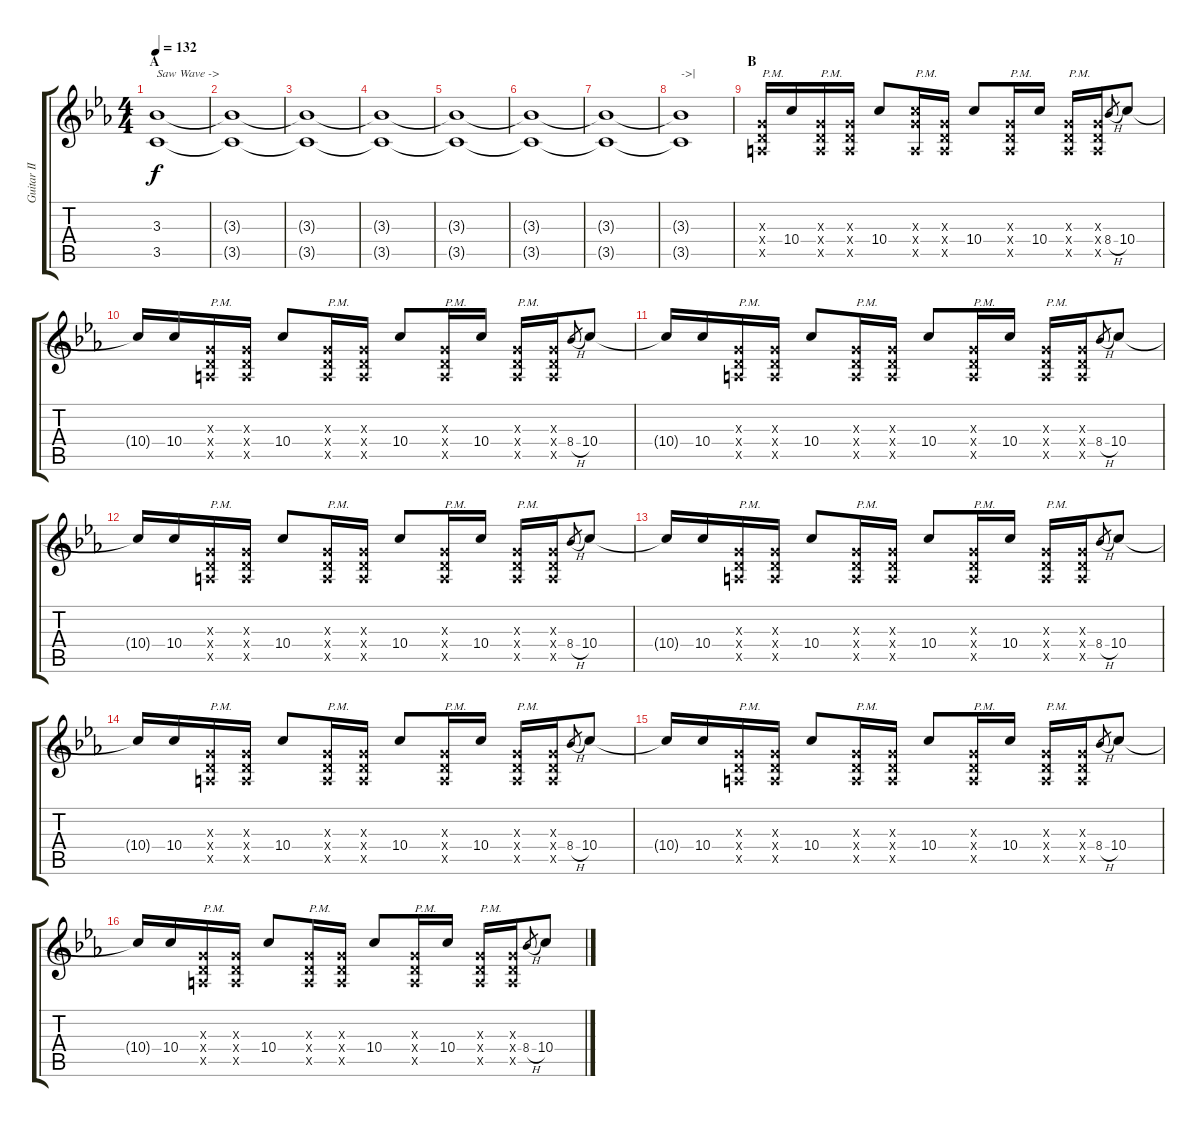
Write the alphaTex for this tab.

\track ("Guitar II" "Guitar II") {instrument distortionguitar}
\staff {score tabs}
\tuning (E4 B3 G3 D3 A2 E2) {hide}
\ts (4 4)
\section ("" "A")
\tempo 132
\clef g2
\ks eb
(3.3 3.5).1{txt "Saw Wave ->" dy f volume 8 instrument lead2sawtooth} |
(3.3{t} 3.5{t}).1 |
(3.3{t} 3.5{t}).1 |
(3.3{t} 3.5{t}).1 |
(3.3{t} 3.5{t}).1 |
(3.3{t} 3.5{t}).1 |
(3.3{t} 3.5{t}).1 |
(3.3{t} 3.5{t}).1{txt "->|"} |
\section ("" "B")
(0.3{x} 0.4{x} 0.5{x}).16{txt "P.M." instrument distortionguitar} 10.4.16 (0.3{x} 0.4{x} 0.5{x}).16{txt "P.M."} (0.3{x} 0.4{x} 0.5{x}).16 10.4.8 (0.3{x} 10.4{x} 0.5{x}).16{txt "P.M."} (0.3{x} 0.4{x} 0.5{x}).16 10.4.8 (0.3{x} 0.4{x} 0.5{x}).16{txt "P.M."} 10.4.16 (0.3{x} 0.4{x} 0.5{x}).16{txt "P.M."} (0.3{x} 0.4{x} 0.5{x}).16 8.4{h}.8{gr} 10.4.8 |
10.4{t}.16 10.4.16 (0.3{x} 0.4{x} 0.5{x}).16{txt "P.M."} (0.3{x} 0.4{x} 0.5{x}).16 10.4.8 (0.3{x} 0.4{x} 0.5{x}).16{txt "P.M."} (0.3{x} 0.4{x} 0.5{x}).16 10.4.8 (0.3{x} 0.4{x} 0.5{x}).16{txt "P.M."} 10.4.16 (0.3{x} 0.4{x} 0.5{x}).16{txt "P.M."} (0.3{x} 0.4{x} 0.5{x}).16 8.4{h}.8{gr} 10.4.8 |
10.4{t}.16 10.4.16 (0.3{x} 0.4{x} 0.5{x}).16{txt "P.M."} (0.3{x} 0.4{x} 0.5{x}).16 10.4.8 (0.3{x} 0.4{x} 0.5{x}).16{txt "P.M."} (0.3{x} 0.4{x} 0.5{x}).16 10.4.8 (0.3{x} 0.4{x} 0.5{x}).16{txt "P.M."} 10.4.16 (0.3{x} 0.4{x} 0.5{x}).16{txt "P.M."} (0.3{x} 0.4{x} 0.5{x}).16 8.4{h}.8{gr} 10.4.8 |
10.4{t}.16 10.4.16 (0.3{x} 0.4{x} 0.5{x}).16{txt "P.M."} (0.3{x} 0.4{x} 0.5{x}).16 10.4.8 (0.3{x} 0.4{x} 0.5{x}).16{txt "P.M."} (0.3{x} 0.4{x} 0.5{x}).16 10.4.8 (0.3{x} 0.4{x} 0.5{x}).16{txt "P.M."} 10.4.16 (0.3{x} 0.4{x} 0.5{x}).16{txt "P.M."} (0.3{x} 0.4{x} 0.5{x}).16 8.4{h}.8{gr} 10.4.8 |
10.4{t}.16 10.4.16 (0.3{x} 0.4{x} 0.5{x}).16{txt "P.M."} (0.3{x} 0.4{x} 0.5{x}).16 10.4.8 (0.3{x} 0.4{x} 0.5{x}).16{txt "P.M."} (0.3{x} 0.4{x} 0.5{x}).16 10.4.8 (0.3{x} 0.4{x} 0.5{x}).16{txt "P.M."} 10.4.16 (0.3{x} 0.4{x} 0.5{x}).16{txt "P.M."} (0.3{x} 0.4{x} 0.5{x}).16 8.4{h}.8{gr} 10.4.8 |
10.4{t}.16 10.4.16 (0.3{x} 0.4{x} 0.5{x}).16{txt "P.M."} (0.3{x} 0.4{x} 0.5{x}).16 10.4.8 (0.3{x} 0.4{x} 0.5{x}).16{txt "P.M."} (0.3{x} 0.4{x} 0.5{x}).16 10.4.8 (0.3{x} 0.4{x} 0.5{x}).16{txt "P.M."} 10.4.16 (0.3{x} 0.4{x} 0.5{x}).16{txt "P.M."} (0.3{x} 0.4{x} 0.5{x}).16 8.4{h}.8{gr} 10.4.8 |
10.4{t}.16 10.4.16 (0.3{x} 0.4{x} 0.5{x}).16{txt "P.M."} (0.3{x} 0.4{x} 0.5{x}).16 10.4.8 (0.3{x} 0.4{x} 0.5{x}).16{txt "P.M."} (0.3{x} 0.4{x} 0.5{x}).16 10.4.8 (0.3{x} 0.4{x} 0.5{x}).16{txt "P.M."} 10.4.16 (0.3{x} 0.4{x} 0.5{x}).16{txt "P.M."} (0.3{x} 0.4{x} 0.5{x}).16 8.4{h}.8{gr} 10.4.8 |
10.4{t}.16 10.4.16 (0.3{x} 0.4{x} 0.5{x}).16{txt "P.M."} (0.3{x} 0.4{x} 0.5{x}).16 10.4.8 (0.3{x} 0.4{x} 0.5{x}).16{txt "P.M."} (0.3{x} 0.4{x} 0.5{x}).16 10.4.8 (0.3{x} 0.4{x} 0.5{x}).16{txt "P.M."} 10.4.16 (0.3{x} 0.4{x} 0.5{x}).16{txt "P.M."} (0.3{x} 0.4{x} 0.5{x}).16 8.4{h}.8{gr} 10.4.8
